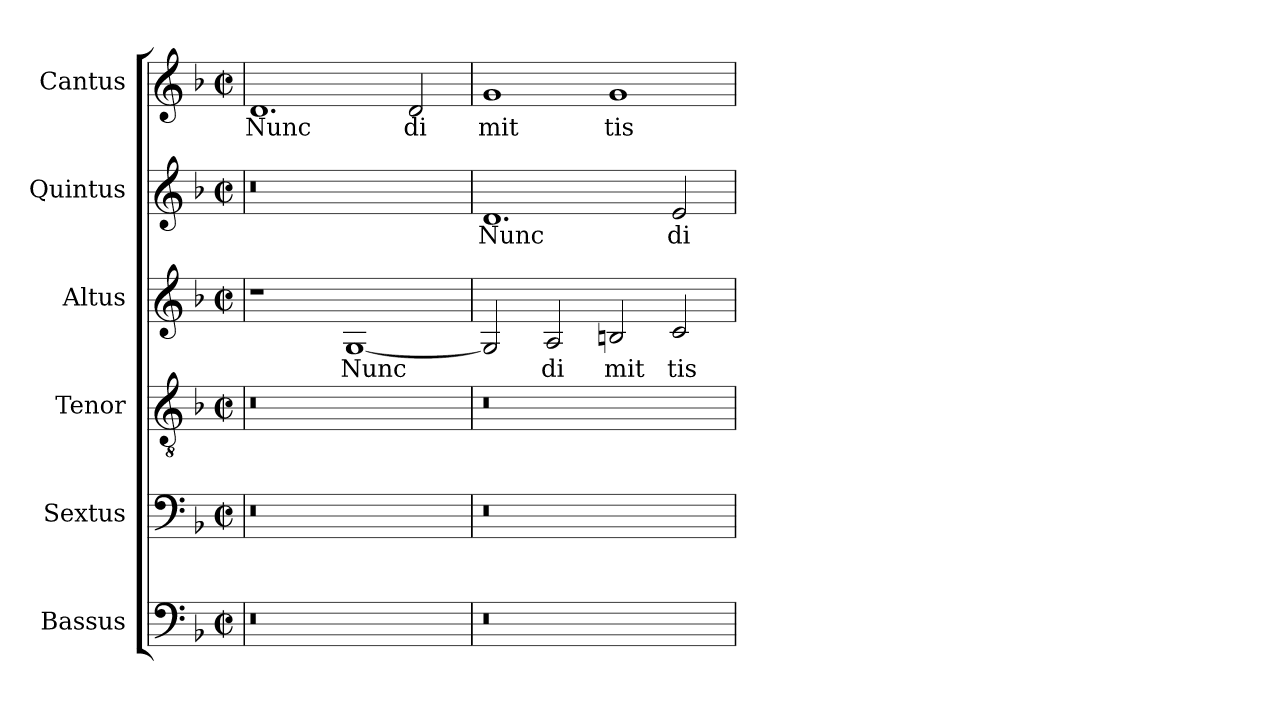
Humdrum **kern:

**kern	**kern	**kern	**kern	**text	**kern	**text	**kern	**text
*part6	*part5	*part4	*part3	*part3	*part2	*part2	*part1	*part1
*staff6	*staff5	*staff4	*staff3	*staff3	*staff2	*staff2	*staff1	*staff1
*I"Bassus	*I"Sextus	*I"Tenor	*I"Altus	*	*I"Quintus	*	*I"Cantus	*
!!LO:PB:g=z
*stria5	*stria5	*stria5	*stria5	*	*stria5	*	*stria5	*
*clefF4	*clefF4	*clefGv2	*clefG2	*	*clefG2	*	*clefG2	*
*k[b-]	*k[b-]	*k[b-]	*k[b-]	*	*k[b-]	*	*k[b-]	*
*F:	*F:	*F:	*F:	*	*F:	*	*F:	*
*M2/2	*M2/2	*M2/2	*M2/2	*	*M2/2	*	*M2/2	*
*met(c|)	*met(c|)	*met(c|)	*met(c|)	*	*met(c|)	*	*met(c|)	*
=1	=1	=1	=1	=1!	=1	=1!	=1!	=1!
!	!	!	!	!	!	!	!	!LO:LY:b:cj
0r	0r	0r	1r	.	0r	.	1.d	Nunc
!	!	!	!	!LO:LY:b	!	!	!	!
.	.	.	[<1G	Nunc	.	.	.	.
!	!	!	!	!	!	!	!	!LO:LY:b:cj
.	.	.	.	.	.	.	2d/	di
=2	=2	=2	=2	=2	=2	=2	=2	=2
!	!	!	!	!	!	!LO:LY:b:cj	!	!LO:LY:b:cj
0r	0r	0r	2G/]	.	1.d	Nunc	1g	mit
!	!	!	!	!LO:LY:b:cj	!	!	!	!
.	.	.	2A/	di	.	.	.	.
!	!	!	!	!LO:LY:b:cj	!	!	!	!LO:LY:b:cj
.	.	.	2Bn/	mit	.	.	1g	tis
!	!	!	!	!LO:LY:b:cj	!	!LO:LY:b:cj	!	!
.	.	.	2c/	tis	2e/	di-	.	.
=	=	=	=	=	=	=	=	=
*-	*-	*-	*-	*-	*-	*-	*-	*-
